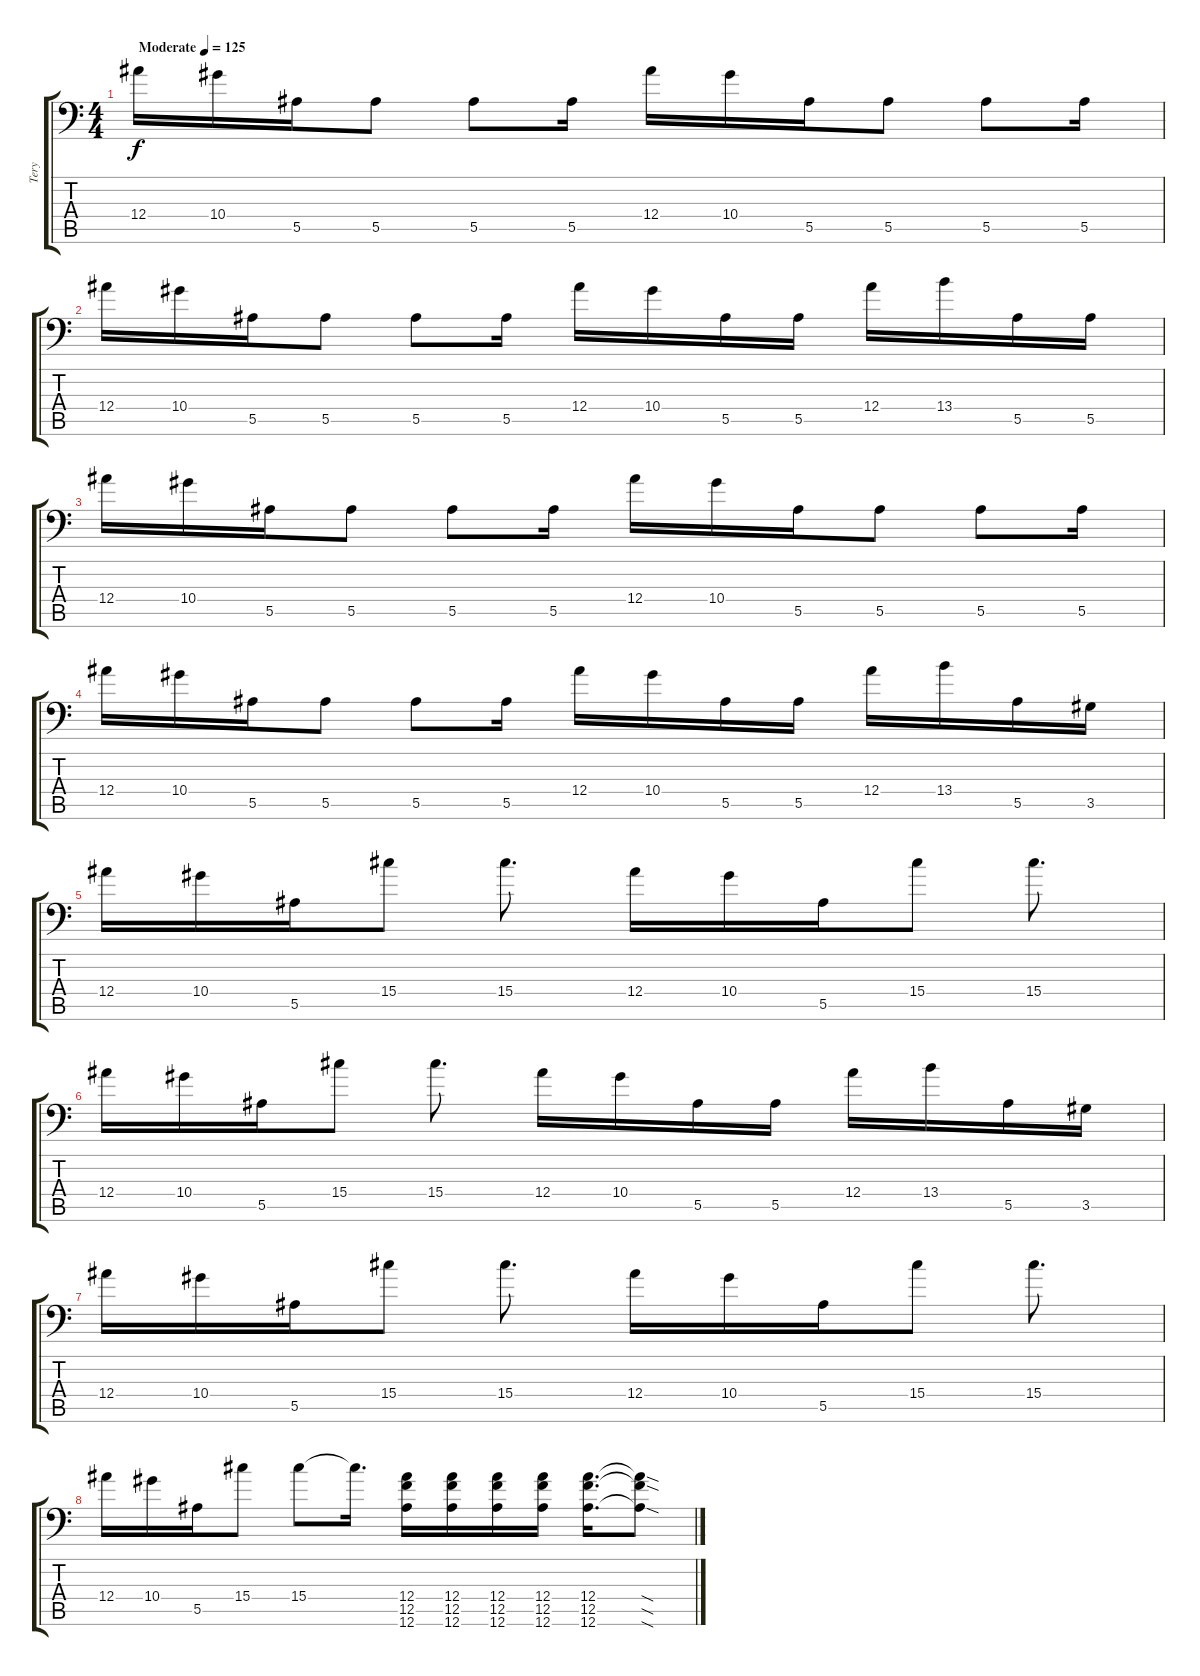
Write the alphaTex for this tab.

\track ("Tery" "Tery") {instrument distortionguitar}
\staff {score tabs}
\tuning (C4 G3 Eb3 Bb2 F2 Bb1) {hide}
\ts (4 4)
\tempo (125 "Moderate")
\clef f4
\ks c
12.4.16{dy f volume 6 instrument overdrivenguitar} 10.4.16 5.5.16 5.5.8 5.5.8 5.5.16 12.4.16 10.4.16 5.5.16 5.5.8 5.5.8 5.5.16 |
12.4.16 10.4.16 5.5.16 5.5.8 5.5.8 5.5.16 12.4.16 10.4.16 5.5.16 5.5.16 12.4.16 13.4.16 5.5.16 5.5.16 |
12.4.16 10.4.16 5.5.16 5.5.8 5.5.8 5.5.16 12.4.16 10.4.16 5.5.16 5.5.8 5.5.8 5.5.16 |
12.4.16 10.4.16 5.5.16 5.5.8 5.5.8 5.5.16 12.4.16 10.4.16 5.5.16 5.5.16 12.4.16 13.4.16 5.5.16 3.5.16 |
12.4.16 10.4.16 5.5.16 15.4.8 15.4.8{d} 12.4.16 10.4.16 5.5.16 15.4.8 15.4.8{d} |
12.4.16 10.4.16 5.5.16 15.4.8 15.4.8{d} 12.4.16 10.4.16 5.5.16 5.5.16 12.4.16 13.4.16 5.5.16 3.5.16 |
12.4.16 10.4.16 5.5.16 15.4.8 15.4.8{d} 12.4.16 10.4.16 5.5.16 15.4.8 15.4.8{d} |
12.4.16 10.4.16 5.5.16 15.4.8 15.4.8 15.4{t}.16{d} (12.4 12.5 12.6).16{volume 14 instrument distortionguitar} (12.4 12.5 12.6).16 (12.4 12.5 12.6).16 (12.4 12.5 12.6).16 (12.4 12.5 12.6).16{d} (12.4{sod t} 12.5{sod t} 12.6{sod t}).8
